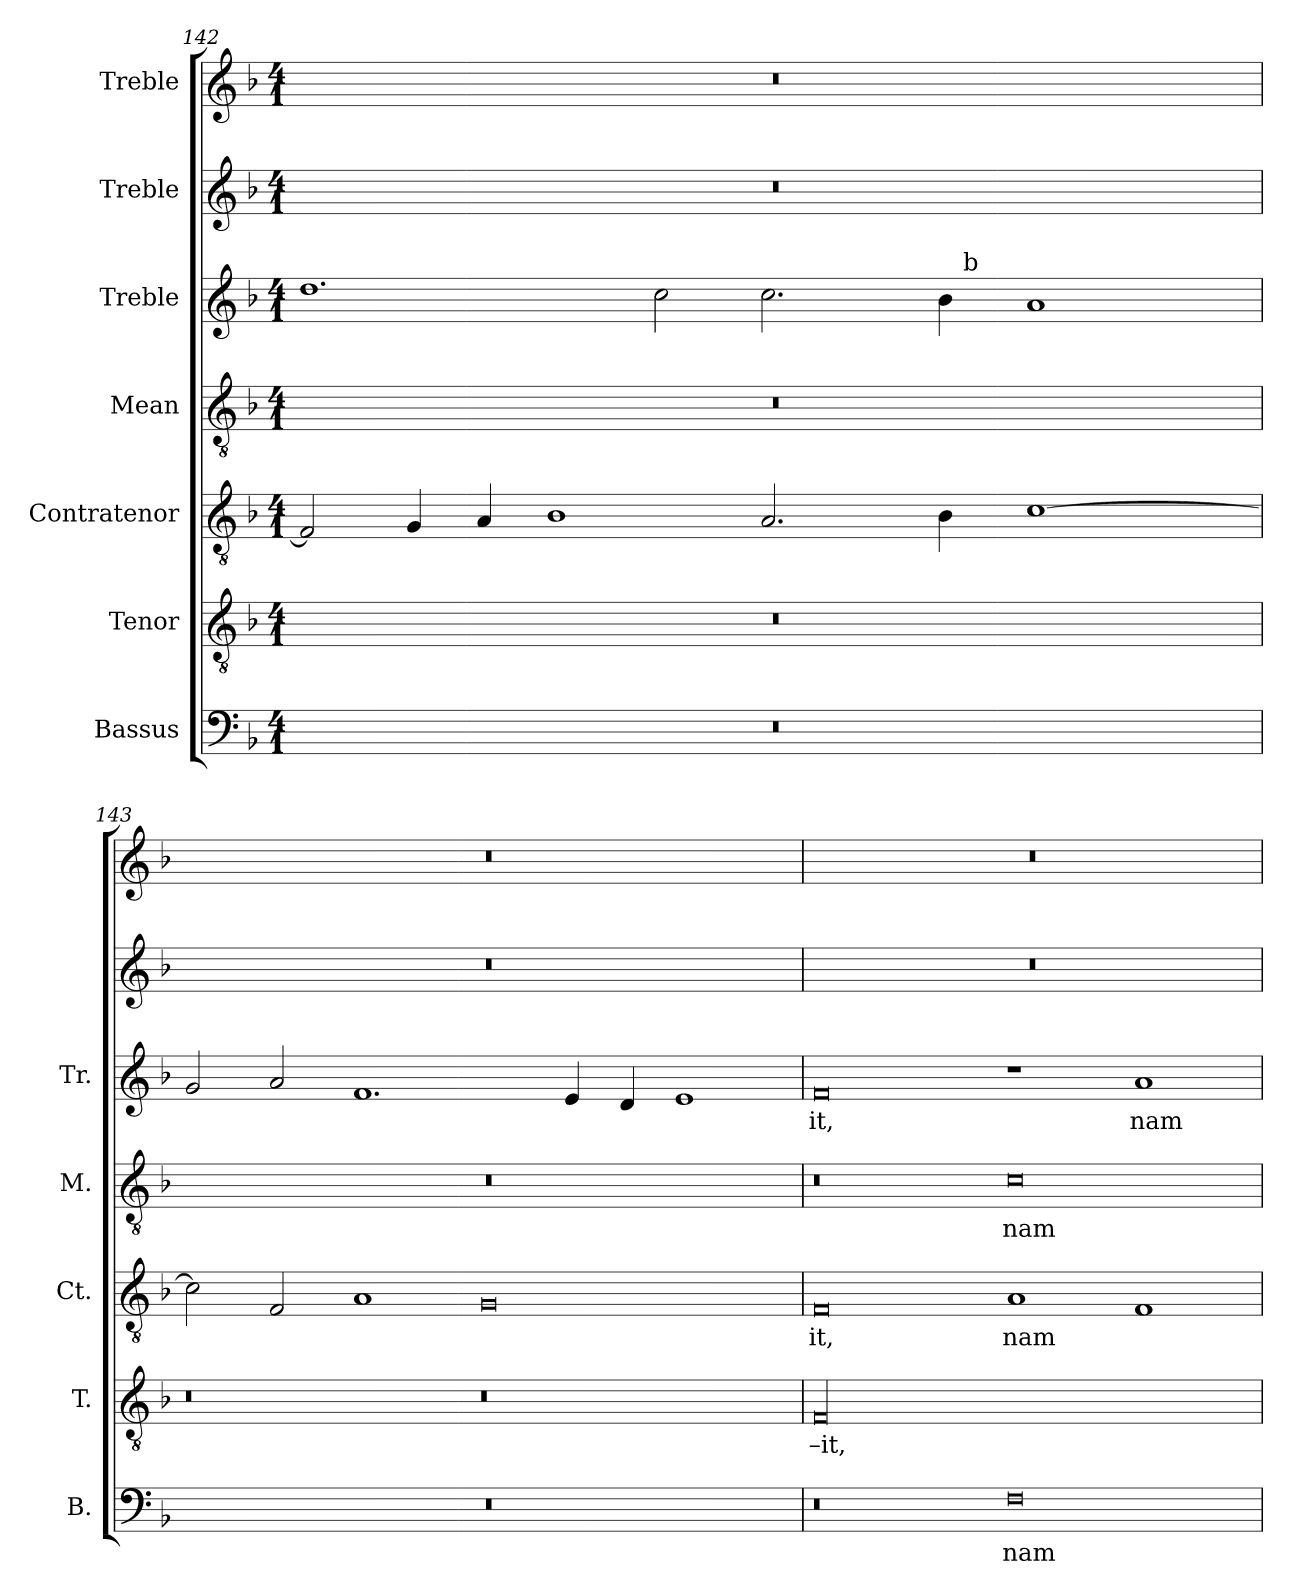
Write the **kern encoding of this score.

**kern	**text	**kern	**text	**kern	**text	**kern	**text	**kern	**text	**kern	**kern
*part7	*part7	*part6	*part6	*part5	*part5	*part4	*part4	*part3	*part3	*part2	*part1
*staff7	*staff7	*staff6	*staff6	*staff5	*staff5	*staff4	*staff4	*staff3	*staff3	*staff2	*staff1
*I"Bassus	*	*I"Tenor	*	*I"Contratenor	*	*I"Mean	*	*I"Treble	*	*I"Treble	*I"Treble
*I'B.	*	*I'T.	*	*I'Ct.	*	*I'M.	*	*I'Tr.	*	*	*
*clefF4	*	*clefGv2	*	*clefGv2	*	*clefGv2	*	*clefG2	*	*clefG2	*clefG2
*	*	*ITrd7c12	*	*ITrd7c12	*	*ITrd7c12	*	*	*	*	*
*k[b-]	*	*k[b-]	*	*k[b-]	*	*k[b-]	*	*k[b-]	*	*k[b-]	*k[b-]
*F:	*	*F:	*	*F:	*	*F:	*	*F:	*	*F:	*F:
*M4/1	*	*M4/1	*	*M4/1	*	*M4/1	*	*M4/1	*	*M4/1	*M4/1
=142	=142	=142	=142	=142	=142	=142	=142	=142	=142	=142	=142
!LO:N:vis=1	!	!LO:N:vis=1	!	!	!	!LO:N:vis=1	!	!	!	!LO:N:vis=1	!LO:N:vis=1
*	*	*	*	*	*	*	*	*^	*	*	*
00r	.	00r	.	2FFi/]	.	00r	.	1.ddi	1ryy	.	00r	00r
.	.	.	.	4GGi/	.	.	.	.	.	.	.	.
.	.	.	.	4AAi/	.	.	.	.	.	.	.	.
.	.	.	.	1BB-i	.	.	.	.	1ryy	.	.	.
.	.	.	.	.	.	.	.	2cci\	.	.	.	.
.	.	.	.	2.AAi/	.	.	.	2.cci\	2ryy	.	.	.
.	.	.	.	.	.	.	.	.	4ryy	.	.	.
.	.	.	.	4BB-i\	.	.	.	4b-i\	32ryy	.	.	.
.	.	.	.	.	.	.	.	.	256ryy	.	.	.
!	!	!	!	!	!	!	!	!	!LO:TX:a:t=b	!	!	!
.	.	.	.	.	.	.	.	.	1ryy	.	.	.
.	.	.	.	[>1Ci	.	.	.	1ai	.	.	.	.
.	.	.	.	.	.	.	.	.	8ryy	.	.	.
.	.	.	.	.	.	.	.	.	16ryy	.	.	.
.	.	.	.	.	.	.	.	.	64..ryy	.	.	.
!!LO:PB:g=z
=143	=143	=143	=143	=143	=143	=143	=143	=143	=143	=143	=143	=143
!LO:N:vis=1	!	!	!	!	!	!LO:N:vis=1	!	!	!	!	!LO:N:vis=1	!LO:N:vis=1
*	*	*	*	*	*	*	*	*v	*v	*	*	*
00r	.	0r	.	2Ci\]	.	00r	.	2gi/	.	00r	00r
.	.	.	.	2FFi/	.	.	.	2ai/	.	.	.
.	.	.	.	1AAi	.	.	.	1.fi	.	.	.
.	.	0r	.	0GGi	.	.	.	.	.	.	.
.	.	.	.	.	.	.	.	4ei/	.	.	.
.	.	.	.	.	.	.	.	4di/	.	.	.
.	.	.	.	.	.	.	.	1ei	.	.	.
=144	=144	=144	=144	=144	=144	=144	=144	=144	=144	=144	=144
!	!	!	!LO:LY:b:color=#000000	!	!	!	!	!	!	!	!
!	!	!	!	!	!LO:LY:b:color=#000000	!	!	!	!	!	!
!	!	!	!	!	!	!	!	!	!LO:LY:b:color=#000000	!LO:N:vis=1	!LO:N:vis=1
0r	.	00FFi	–it,	0FFi	-it,	0r	.	0fi	-it,	00r	00r
!	!LO:LY:b:color=#000000	!	!	!	!	!	!	!	!	!	!
!	!	!	!	!	!LO:LY:b:color=#000000	!	!	!	!	!	!
!	!	!	!	!	!	!	!LO:LY:b:color=#000000	!	!	!	!
0Fi	nam	.	.	1AAi	nam	0Ci	nam	1r	.	.	.
!	!	!	!	!	!	!	!	!	!LO:LY:b:color=#000000	!	!
.	.	.	.	1FFi	.	.	.	1ai	nam	.	.
=	=	=	=	=	=	=	=	=	=	=	=
*-	*-	*-	*-	*-	*-	*-	*-	*-	*-	*-	*-
